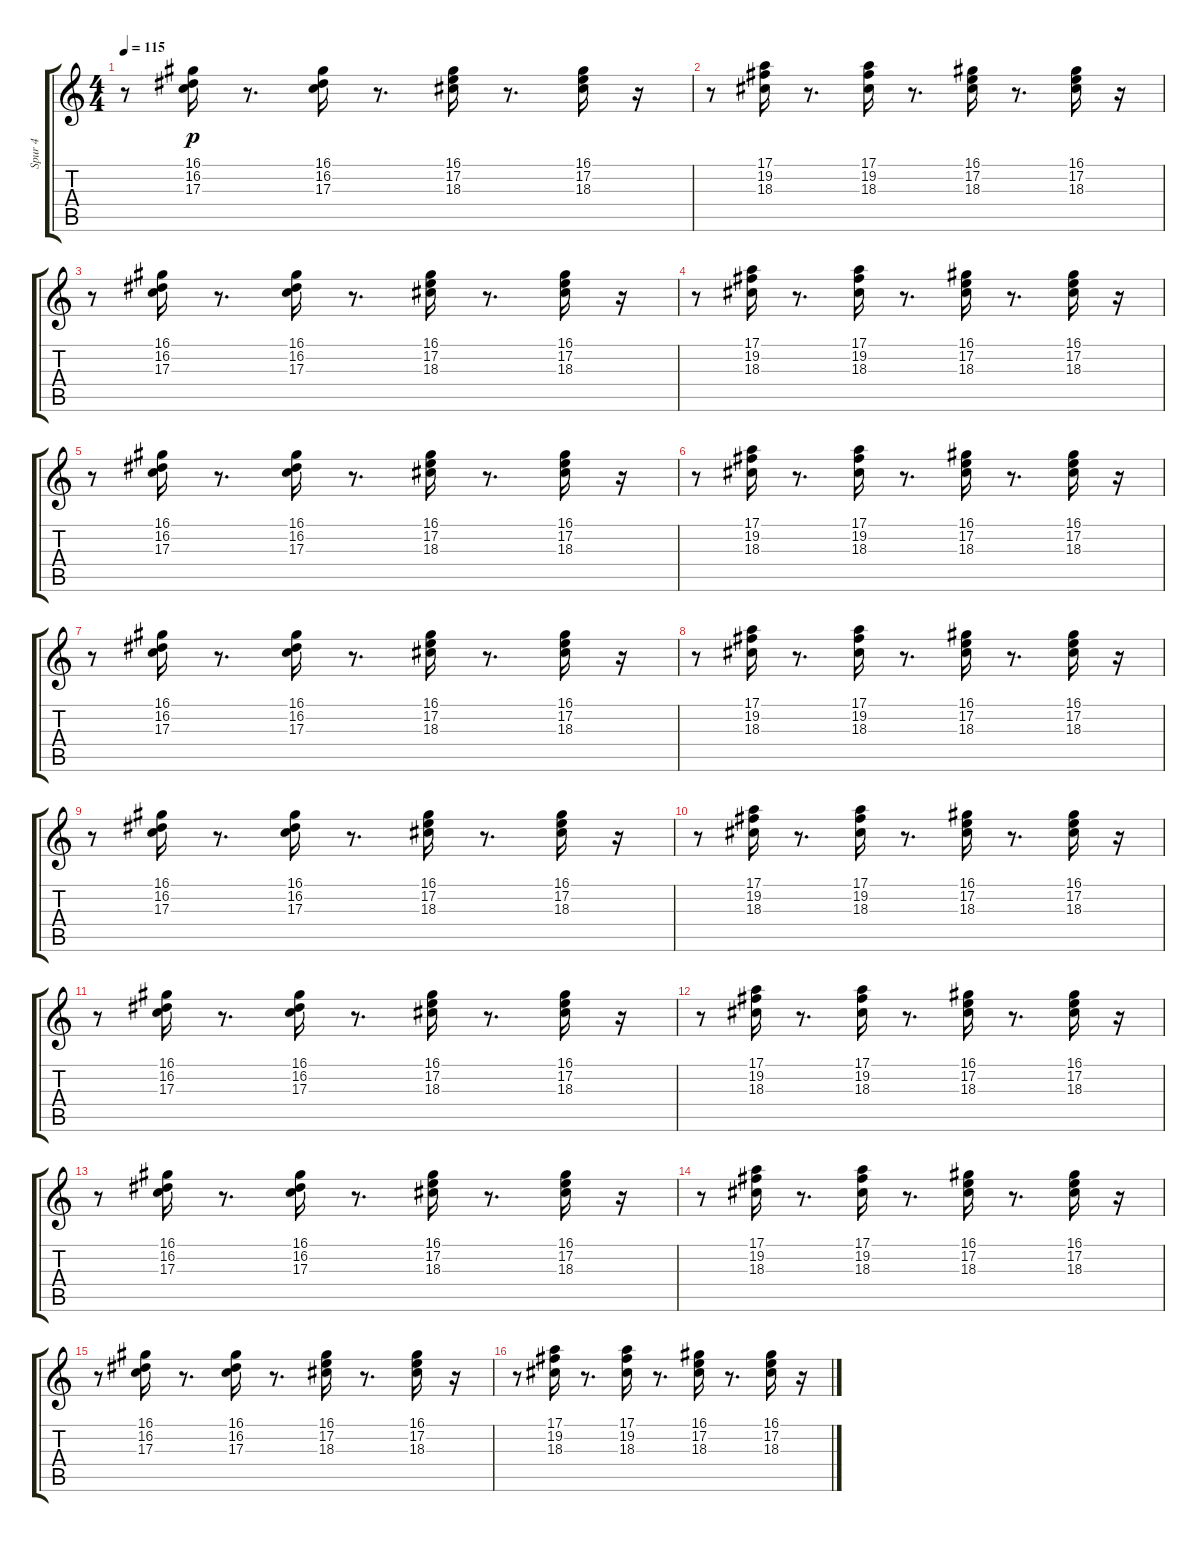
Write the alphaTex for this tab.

\track ("Spur 4" "Spur 4") {instrument acousticgrandpiano}
\staff {score tabs}
\tuning (E4 B3 G3 D3 A2 E2) {hide}
\ts (4 4)
\tempo 115
\clef g2
\ks c
r.8{dy p} (16.1 16.2 17.3).16 r.8{d} (16.1 16.2 17.3).16 r.8{d} (16.1 17.2 18.3).16 r.8{d} (16.1 17.2 18.3).16 r.16 |
r.8 (17.1 19.2 18.3).16 r.8{d} (17.1 19.2 18.3).16 r.8{d} (16.1 17.2 18.3).16 r.8{d} (16.1 17.2 18.3).16 r.16 |
r.8 (16.1 16.2 17.3).16 r.8{d} (16.1 16.2 17.3).16 r.8{d} (16.1 17.2 18.3).16 r.8{d} (16.1 17.2 18.3).16 r.16 |
r.8 (17.1 19.2 18.3).16 r.8{d} (17.1 19.2 18.3).16 r.8{d} (16.1 17.2 18.3).16 r.8{d} (16.1 17.2 18.3).16 r.16 |
r.8 (16.1 16.2 17.3).16 r.8{d} (16.1 16.2 17.3).16 r.8{d} (16.1 17.2 18.3).16 r.8{d} (16.1 17.2 18.3).16 r.16 |
r.8 (17.1 19.2 18.3).16 r.8{d} (17.1 19.2 18.3).16 r.8{d} (16.1 17.2 18.3).16 r.8{d} (16.1 17.2 18.3).16 r.16 |
r.8 (16.1 16.2 17.3).16 r.8{d} (16.1 16.2 17.3).16 r.8{d} (16.1 17.2 18.3).16 r.8{d} (16.1 17.2 18.3).16 r.16 |
r.8 (17.1 19.2 18.3).16 r.8{d} (17.1 19.2 18.3).16 r.8{d} (16.1 17.2 18.3).16 r.8{d} (16.1 17.2 18.3).16 r.16 |
r.8 (16.1 16.2 17.3).16 r.8{d} (16.1 16.2 17.3).16 r.8{d} (16.1 17.2 18.3).16 r.8{d} (16.1 17.2 18.3).16 r.16 |
r.8 (17.1 19.2 18.3).16 r.8{d} (17.1 19.2 18.3).16 r.8{d} (16.1 17.2 18.3).16 r.8{d} (16.1 17.2 18.3).16 r.16 |
r.8 (16.1 16.2 17.3).16 r.8{d} (16.1 16.2 17.3).16 r.8{d} (16.1 17.2 18.3).16 r.8{d} (16.1 17.2 18.3).16 r.16 |
r.8 (17.1 19.2 18.3).16 r.8{d} (17.1 19.2 18.3).16 r.8{d} (16.1 17.2 18.3).16 r.8{d} (16.1 17.2 18.3).16 r.16 |
r.8 (16.1 16.2 17.3).16 r.8{d} (16.1 16.2 17.3).16 r.8{d} (16.1 17.2 18.3).16 r.8{d} (16.1 17.2 18.3).16 r.16 |
r.8 (17.1 19.2 18.3).16 r.8{d} (17.1 19.2 18.3).16 r.8{d} (16.1 17.2 18.3).16 r.8{d} (16.1 17.2 18.3).16 r.16 |
r.8 (16.1 16.2 17.3).16 r.8{d} (16.1 16.2 17.3).16 r.8{d} (16.1 17.2 18.3).16 r.8{d} (16.1 17.2 18.3).16 r.16 |
r.8 (17.1 19.2 18.3).16 r.8{d} (17.1 19.2 18.3).16 r.8{d} (16.1 17.2 18.3).16 r.8{d} (16.1 17.2 18.3).16 r.16
